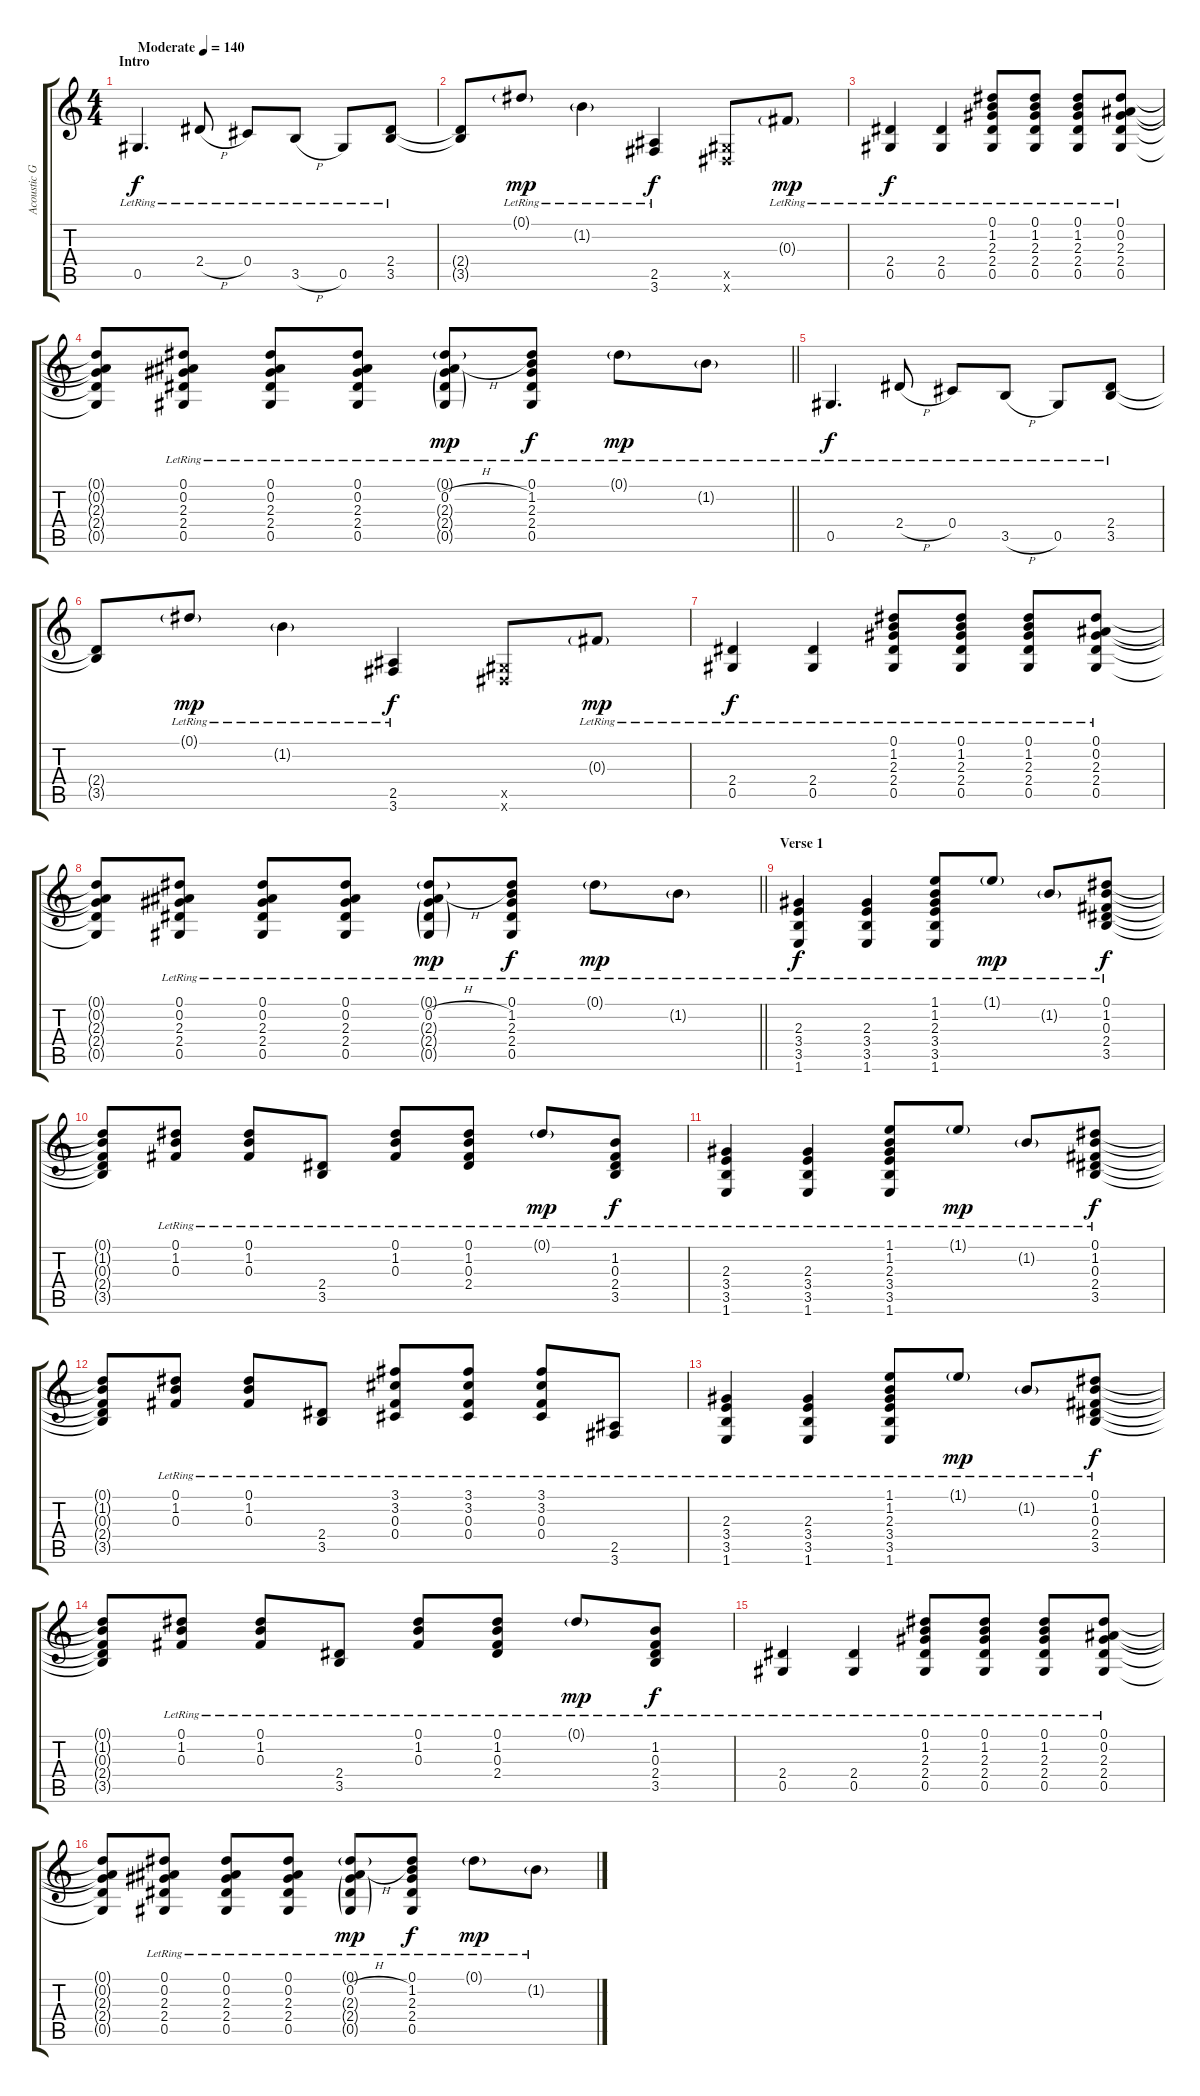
\track ("Acoustic Guitar" "Acoustic G") {instrument acousticguitarsteel}
\staff {score tabs}
\tuning (Eb4 Bb3 Gb3 Db3 Ab2 Eb2) {hide}
\ts (4 4)
\section ("" "Intro")
\tempo (140 "Moderate")
\clef g2
\ks c
0.5{lr}.4{d dy f instrument acousticguitarsteel} 2.4{h lr}.8 0.4{lr}.8 3.5{h lr}.8 0.5{lr}.8 (2.4{lr} 3.5{lr}).8 |
(2.4{t} 3.5{t}).8 0.1{g lr}.8{dy mp} 1.2{g lr}.4 (2.5{lr} 3.6{lr}).4{dy f} (0.5{x} 0.6{x}).8 0.3{g lr}.8{dy mp} |
(2.4{lr} 0.5{lr}).4{dy f} (2.4{lr} 0.5{lr}).4 (0.1 1.2 2.3 2.4{lr} 0.5{lr}).8 (0.1 1.2 2.3 2.4{lr} 0.5{lr}).8 (0.1 1.2 2.3 2.4{lr} 0.5{lr}).8 (0.1 0.2 2.3 2.4{lr} 0.5{lr}).8 |
\barLineRight lightlight
(0.1{t} 0.2{t} 2.3{t} 2.4{t} 0.5{t}).8 (0.1 0.2 2.3 2.4{lr} 0.5{lr}).8 (0.1 0.2 2.3 2.4{lr} 0.5{lr}).8 (0.1 0.2 2.3 2.4{lr} 0.5{lr}).8 (0.1{g} 0.2{h} 2.3{g} 2.4{g lr} 0.5{g lr}).8{dy mp} (0.1 1.2{lr} 2.3 2.4{lr} 0.5{lr}).8{dy f} 0.1{g lr}.8{dy mp} 1.2{g lr}.8 |
0.5{lr}.4{d dy f} 2.4{h lr}.8 0.4{lr}.8 3.5{h lr}.8 0.5{lr}.8 (2.4{lr} 3.5{lr}).8 |
(2.4{t} 3.5{t}).8 0.1{g lr}.8{dy mp} 1.2{g lr}.4 (2.5{lr} 3.6{lr}).4{dy f} (0.5{x} 0.6{x}).8 0.3{g lr}.8{dy mp} |
(2.4{lr} 0.5{lr}).4{dy f} (2.4{lr} 0.5{lr}).4 (0.1 1.2 2.3 2.4{lr} 0.5{lr}).8 (0.1 1.2 2.3 2.4{lr} 0.5{lr}).8 (0.1 1.2 2.3 2.4{lr} 0.5{lr}).8 (0.1 0.2 2.3 2.4{lr} 0.5{lr}).8 |
\barLineRight lightlight
(0.1{t} 0.2{t} 2.3{t} 2.4{t} 0.5{t}).8 (0.1 0.2 2.3 2.4{lr} 0.5{lr}).8 (0.1 0.2 2.3 2.4{lr} 0.5{lr}).8 (0.1 0.2 2.3 2.4{lr} 0.5{lr}).8 (0.1{g} 0.2{h} 2.3{g} 2.4{g lr} 0.5{g lr}).8{dy mp} (0.1 1.2{lr} 2.3 2.4{lr} 0.5{lr}).8{dy f} 0.1{g lr}.8{dy mp} 1.2{g lr}.8 |
\section ("" "Verse 1")
(2.3{lr} 3.4{lr} 3.5{lr} 1.6{lr}).4{dy f} (2.3{lr} 3.4{lr} 3.5{lr} 1.6{lr}).4 (1.1{lr} 1.2{lr} 2.3{lr} 3.4{lr} 3.5{lr} 1.6{lr}).8 1.1{g lr}.8{dy mp} 1.2{g lr}.8 (0.1{lr} 1.2{lr} 0.3{lr} 2.4{lr} 3.5{lr}).8{dy f} |
(0.1{t} 1.2{t} 0.3{t} 2.4{t} 3.5{t}).8 (0.1{lr} 1.2{lr} 0.3{lr}).8 (0.1{lr} 1.2{lr} 0.3{lr}).8 (2.4{lr} 3.5{lr}).8 (0.1{lr} 1.2{lr} 0.3{lr}).8 (0.1{lr} 1.2{lr} 0.3{lr} 2.4{lr}).8 0.1{g lr}.8{dy mp} (1.2{lr} 0.3{lr} 2.4{lr} 3.5{lr}).8{dy f} |
(2.3{lr} 3.4{lr} 3.5{lr} 1.6{lr}).4 (2.3{lr} 3.4{lr} 3.5{lr} 1.6{lr}).4 (1.1{lr} 1.2{lr} 2.3{lr} 3.4{lr} 3.5{lr} 1.6{lr}).8 1.1{g lr}.8{dy mp} 1.2{g lr}.8 (0.1{lr} 1.2{lr} 0.3{lr} 2.4{lr} 3.5{lr}).8{dy f} |
(0.1{t} 1.2{t} 0.3{t} 2.4{t} 3.5{t}).8 (0.1{lr} 1.2{lr} 0.3{lr}).8 (0.1{lr} 1.2{lr} 0.3{lr}).8 (2.4{lr} 3.5{lr}).8 (3.1{lr} 3.2{lr} 0.3{lr} 0.4).8 (3.1{lr} 3.2{lr} 0.3{lr} 0.4).8 (3.1{lr} 3.2{lr} 0.3{lr} 0.4).8 (2.5{lr} 3.6{lr}).8 |
(2.3{lr} 3.4{lr} 3.5{lr} 1.6{lr}).4 (2.3{lr} 3.4{lr} 3.5{lr} 1.6{lr}).4 (1.1{lr} 1.2{lr} 2.3{lr} 3.4{lr} 3.5{lr} 1.6{lr}).8 1.1{g lr}.8{dy mp} 1.2{g lr}.8 (0.1{lr} 1.2{lr} 0.3{lr} 2.4{lr} 3.5{lr}).8{dy f} |
(0.1{t} 1.2{t} 0.3{t} 2.4{t} 3.5{t}).8 (0.1{lr} 1.2{lr} 0.3{lr}).8 (0.1{lr} 1.2{lr} 0.3{lr}).8 (2.4{lr} 3.5{lr}).8 (0.1{lr} 1.2{lr} 0.3{lr}).8 (0.1{lr} 1.2{lr} 0.3{lr} 2.4{lr}).8 0.1{g lr}.8{dy mp} (1.2{lr} 0.3{lr} 2.4{lr} 3.5{lr}).8{dy f} |
(2.4{lr} 0.5{lr}).4 (2.4{lr} 0.5{lr}).4 (0.1 1.2 2.3 2.4{lr} 0.5{lr}).8 (0.1 1.2 2.3 2.4{lr} 0.5{lr}).8 (0.1 1.2 2.3 2.4{lr} 0.5{lr}).8 (0.1 0.2 2.3 2.4{lr} 0.5{lr}).8 |
(0.1{t} 0.2{t} 2.3{t} 2.4{t} 0.5{t}).8 (0.1 0.2 2.3 2.4{lr} 0.5{lr}).8 (0.1 0.2 2.3 2.4{lr} 0.5{lr}).8 (0.1 0.2 2.3 2.4{lr} 0.5{lr}).8 (0.1{g} 0.2{h} 2.3{g} 2.4{g lr} 0.5{g lr}).8{dy mp} (0.1 1.2{lr} 2.3 2.4{lr} 0.5{lr}).8{dy f} 0.1{g lr}.8{dy mp} 1.2{g lr}.8
